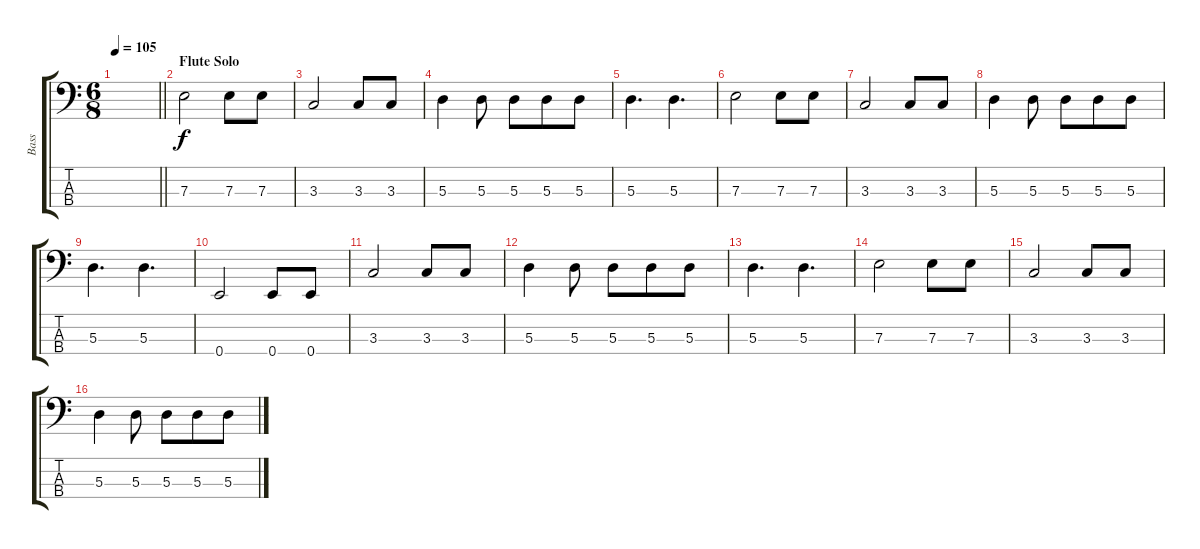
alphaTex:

\track ("Bass" "Bass") {instrument electricbassfinger}
\staff {score tabs}
\tuning (G2 D2 A1 E1) {hide}
\ts (6 8)
\tempo 105
\clef f4
\barLineRight lightlight
\ks c
|
\section ("" "Flute Solo")
7.3.2 7.3.8 7.3.8 |
3.3.2 3.3.8 3.3.8 |
5.3.4 5.3.8 5.3.8 5.3.8 5.3.8 |
5.3.4{d} 5.3.4{d} |
7.3.2 7.3.8 7.3.8 |
3.3.2 3.3.8 3.3.8 |
5.3.4 5.3.8 5.3.8 5.3.8 5.3.8 |
5.3.4{d} 5.3.4{d} |
0.4.2 0.4.8 0.4.8 |
3.3.2 3.3.8 3.3.8 |
5.3.4 5.3.8 5.3.8 5.3.8 5.3.8 |
5.3.4{d} 5.3.4{d} |
7.3.2 7.3.8 7.3.8 |
3.3.2 3.3.8 3.3.8 |
5.3.4 5.3.8 5.3.8 5.3.8 5.3.8
